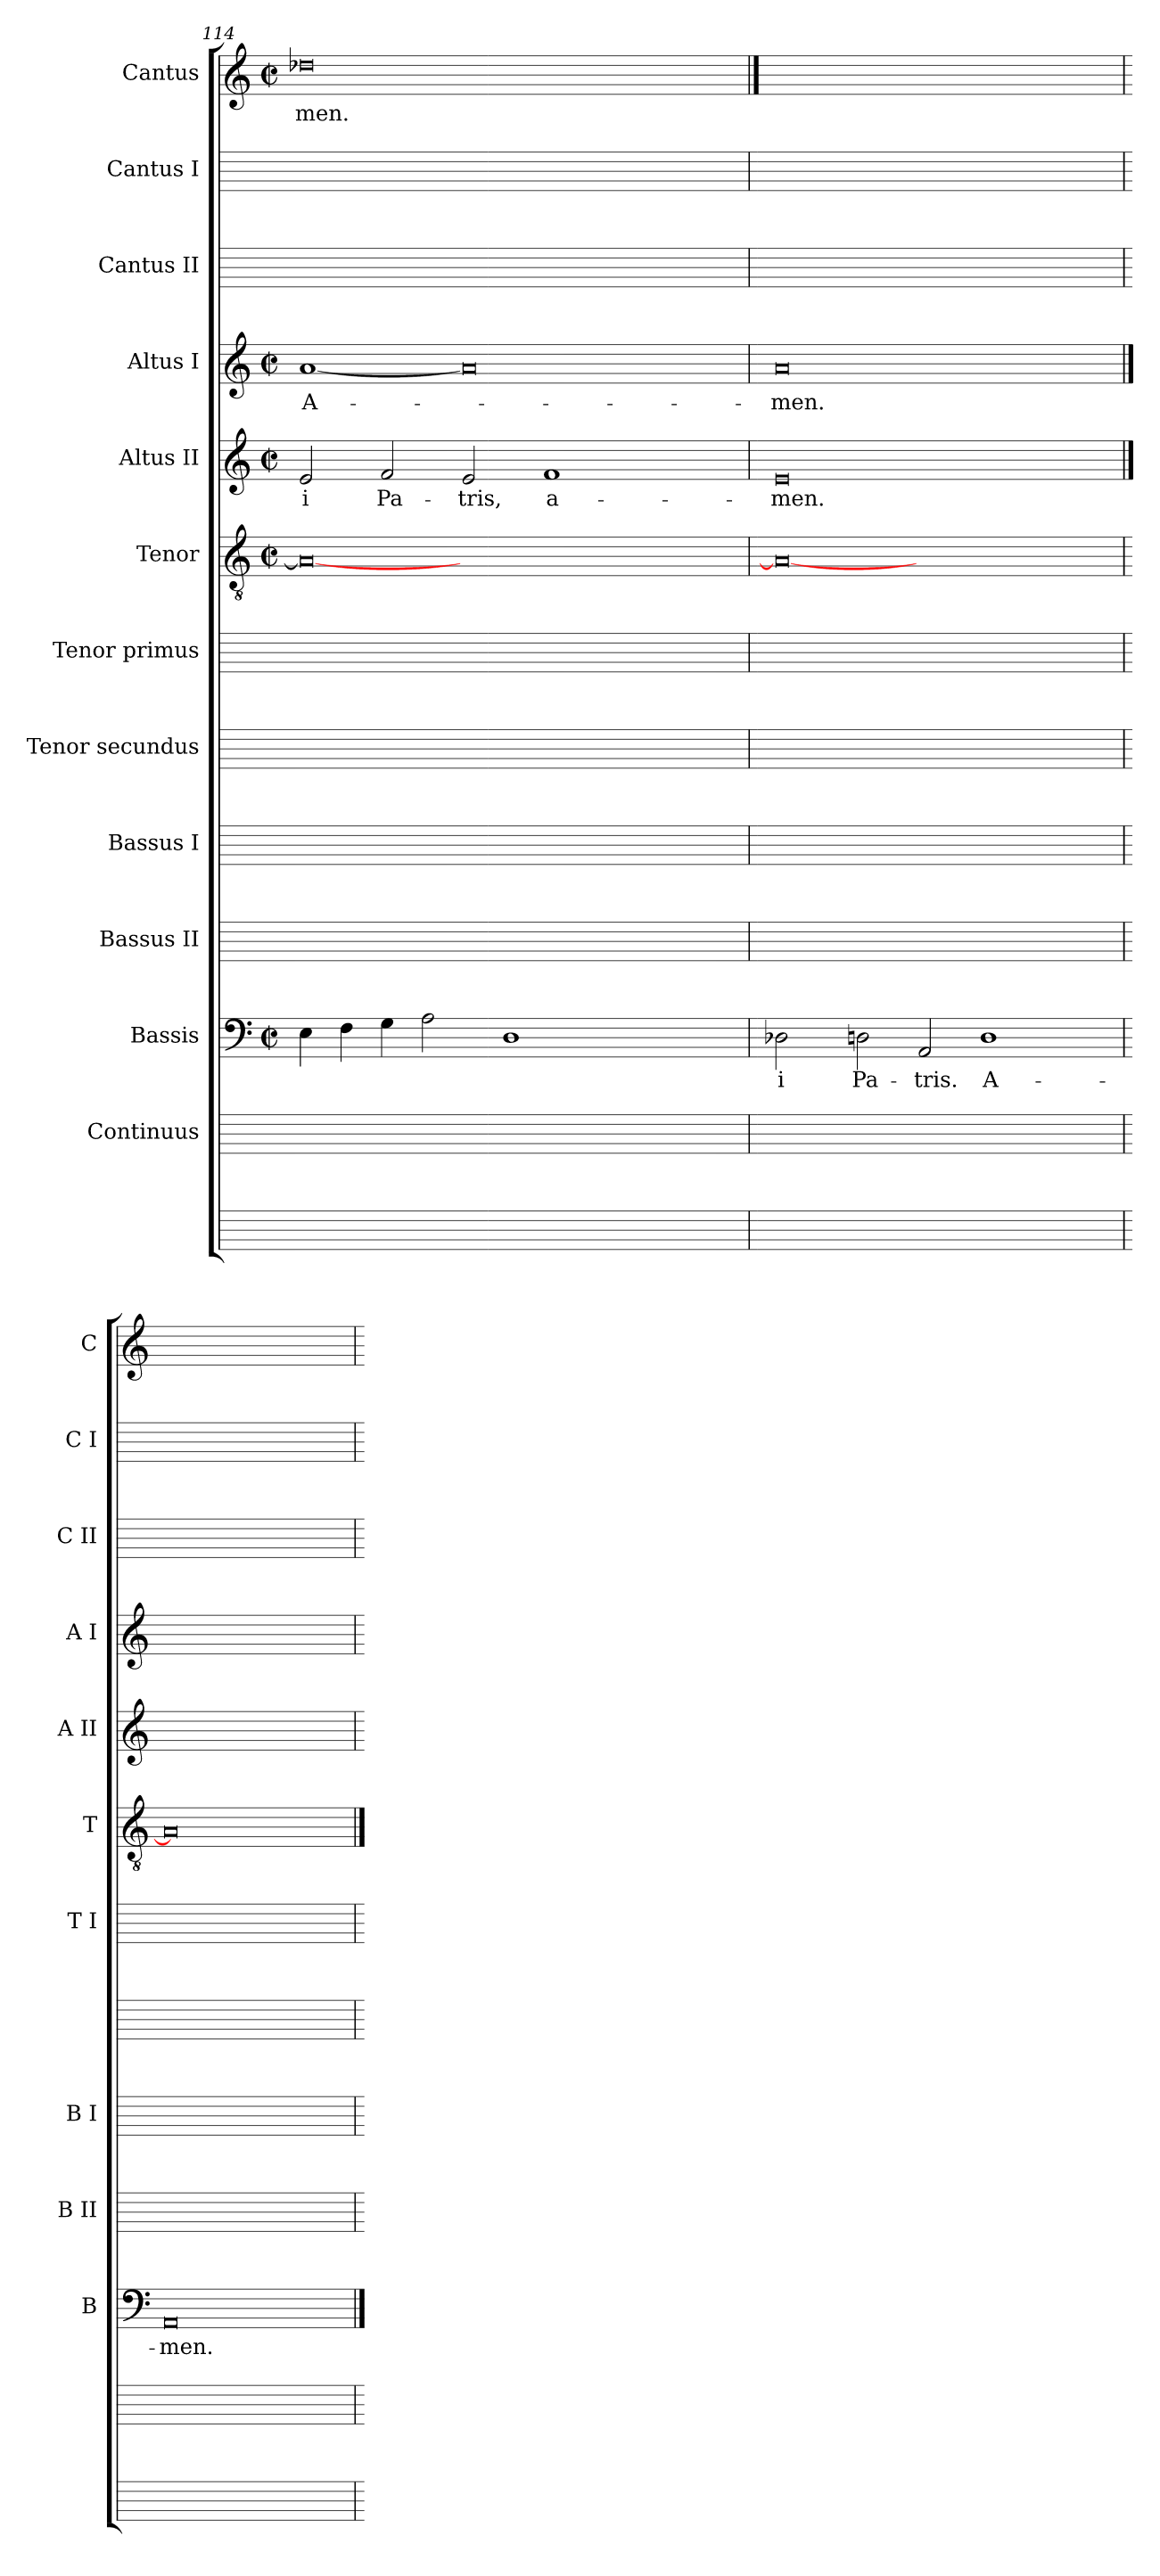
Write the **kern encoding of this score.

**kern	**kern	**kern	**text	**kern	**kern	**kern	**kern	**kern	**kern	**text	**kern	**text	**kern	**kern	**kern	**text
*part13	*part12	*part11	*part11	*part10	*part9	*part8	*part7	*part6	*part5	*part5	*part4	*part4	*part3	*part2	*part1	*part1
*staff13	*staff12	*staff11	*staff11	*staff10	*staff9	*staff8	*staff7	*staff6	*staff5	*staff5	*staff4	*staff4	*staff3	*staff2	*staff1	*staff1
*	*I"Continuus	*I"Bassis	*	*I"Bassus II	*I"Bassus I	*I"Tenor secundus	*I"Tenor primus	*I"Tenor	*I"Altus II	*	*I"Altus I	*	*I"Cantus II	*I"Cantus I	*I"Cantus	*
*	*	*I'B	*	*I'B II	*I'B I	*	*I'T I	*I'T	*I'A II	*	*I'A I	*	*I'C II	*I'C I	*I'C	*
*	*	*clefF4	*	*	*	*	*	*clefGv2	*clefG2	*	*clefG2	*	*	*	*clefG2	*
*	*	*ITrd2c3	*	*	*	*	*	*ITrd2c3	*ITrd2c3	*	*ITrd2c3	*	*	*	*ITrd2c3	*
*	*	*k[f#c#g#]	*	*	*	*	*	*k[f#c#g#]	*k[f#c#g#]	*	*k[f#c#g#]	*	*	*	*k[f#c#g#]	*
*	*	*A:	*	*	*	*	*	*A:	*A:	*	*A:	*	*	*	*A:	*
*	*	*M4/2	*	*	*	*	*	*M4/2	*M4/2	*	*M4/2	*	*	*	*M4/2	*
*	*	*met(c|)	*	*	*	*	*	*met(c|)	*met(c|)	*	*met(c|)	*	*	*	*met(c|)	*
=114	=114	=114	=114	=114	=114	=114	=114	=114	=114	=114	=114	=114	=114	=114	=114	=114
!	!	!	!	!	!	!	!	!	!	!LO:LY:b	!	!LO:LY:b	!	!	!	!LO:LY:b
4ryy	4ryy	4C#	.	4ryy	4ryy	4ryy	4ryy	0F#_	2c#	-i	[1f#	A-	4ryy	4ryy	0b-X	-men.
0ryy	0ryy	4D	.	0ryy	0ryy	0ryy	0ryy	.	.	.	.	.	0ryy	0ryy	.	.
!	!	!	!	!	!	!	!	!	!	!LO:LY:b	!	!	!	!	!	!
.	.	4E	.	.	.	.	.	.	2d	Pa-	.	.	.	.	.	.
.	.	2F#	.	.	.	.	.	.	.	.	.	.	.	.	.	.
!	!	!	!	!	!	!	!	!	!	!LO:LY:b	!	!	!	!	!	!
.	.	.	.	.	.	.	.	.	2c#	-tris,	0f#]	.	.	.	.	.
.	.	1BB	.	.	.	.	.	.	.	.	.	.	.	.	.	.
!	!	!	!	!	!	!	!	!	!	!LO:LY:b	!	!	!	!	!	!
.	.	.	.	.	.	.	.	.	1d	a-	.	.	.	.	.	.
.	.	.	.	.	.	.	.	1ryy	.	.	.	.	.	.	1ryy	.
2.ryy	2.ryy	2.ryy	.	2.ryy	2.ryy	2.ryy	2.ryy	.	.	.	.	.	2.ryy	2.ryy	.	.
.	.	.	.	.	.	.	.	.	2ryy	.	.	.	.	.	.	.
=	=	=	==	=	=	=	=	=	=	==	=	==	=	=	==	==
!	!	!	!LO:LY:b	!	!	!	!	!	!	!LO:LY:b	!	!LO:LY:b	!	!	!	!
4ryy	4ryy	2BB-X	-i	4ryy	4ryy	4ryy	4ryy	0F#_	0c#	-men.	0f#	-men.	4ryy	4ryy	0ryy	.
0ryy	0ryy	.	.	0ryy	0ryy	0ryy	0ryy	.	.	.	.	.	0ryy	0ryy	.	.
!	!	!	!LO:LY:b	!	!	!	!	!	!	!	!	!	!	!	!	!
.	.	2BB	Pa-	.	.	.	.	.	.	.	.	.	.	.	.	.
!	!	!	!LO:LY:b	!	!	!	!	!	!	!	!	!	!	!	!	!
.	.	2FF#	-tris.	.	.	.	.	.	.	.	.	.	.	.	.	.
!	!	!	!LO:LY:b	!	!	!	!	!	!	!	!	!	!	!	!	!
.	.	1BB	A-	.	.	.	.	.	.	.	.	.	.	.	.	.
.	.	.	.	.	.	.	.	2ryy	2ryy	.	2ryy	.	.	.	2ryy	.
4ryy	4ryy	.	.	4ryy	4ryy	4ryy	4ryy	.	.	.	.	.	4ryy	4ryy	.	.
=	=	=	=	=	=	=	=	=	==	=	==	=	=	=	=	=
!	!	!	!LO:LY:b	!	!	!	!	!	!	!	!	!	!	!	!	!
4ryy	4ryy	0FF#	-men.	4ryy	4ryy	4ryy	4ryy	0F#]	0ryy	.	0ryy	.	4ryy	4ryy	0ryy	.
1..ryy	1..ryy	.	.	1..ryy	1..ryy	1..ryy	1..ryy	.	.	.	.	.	1..ryy	1..ryy	.	.
=	=	==	=	=	=	=	=	==	=	=	=	=	=	=	=	=
*-	*-	*-	*-	*-	*-	*-	*-	*-	*-	*-	*-	*-	*-	*-	*-	*-
